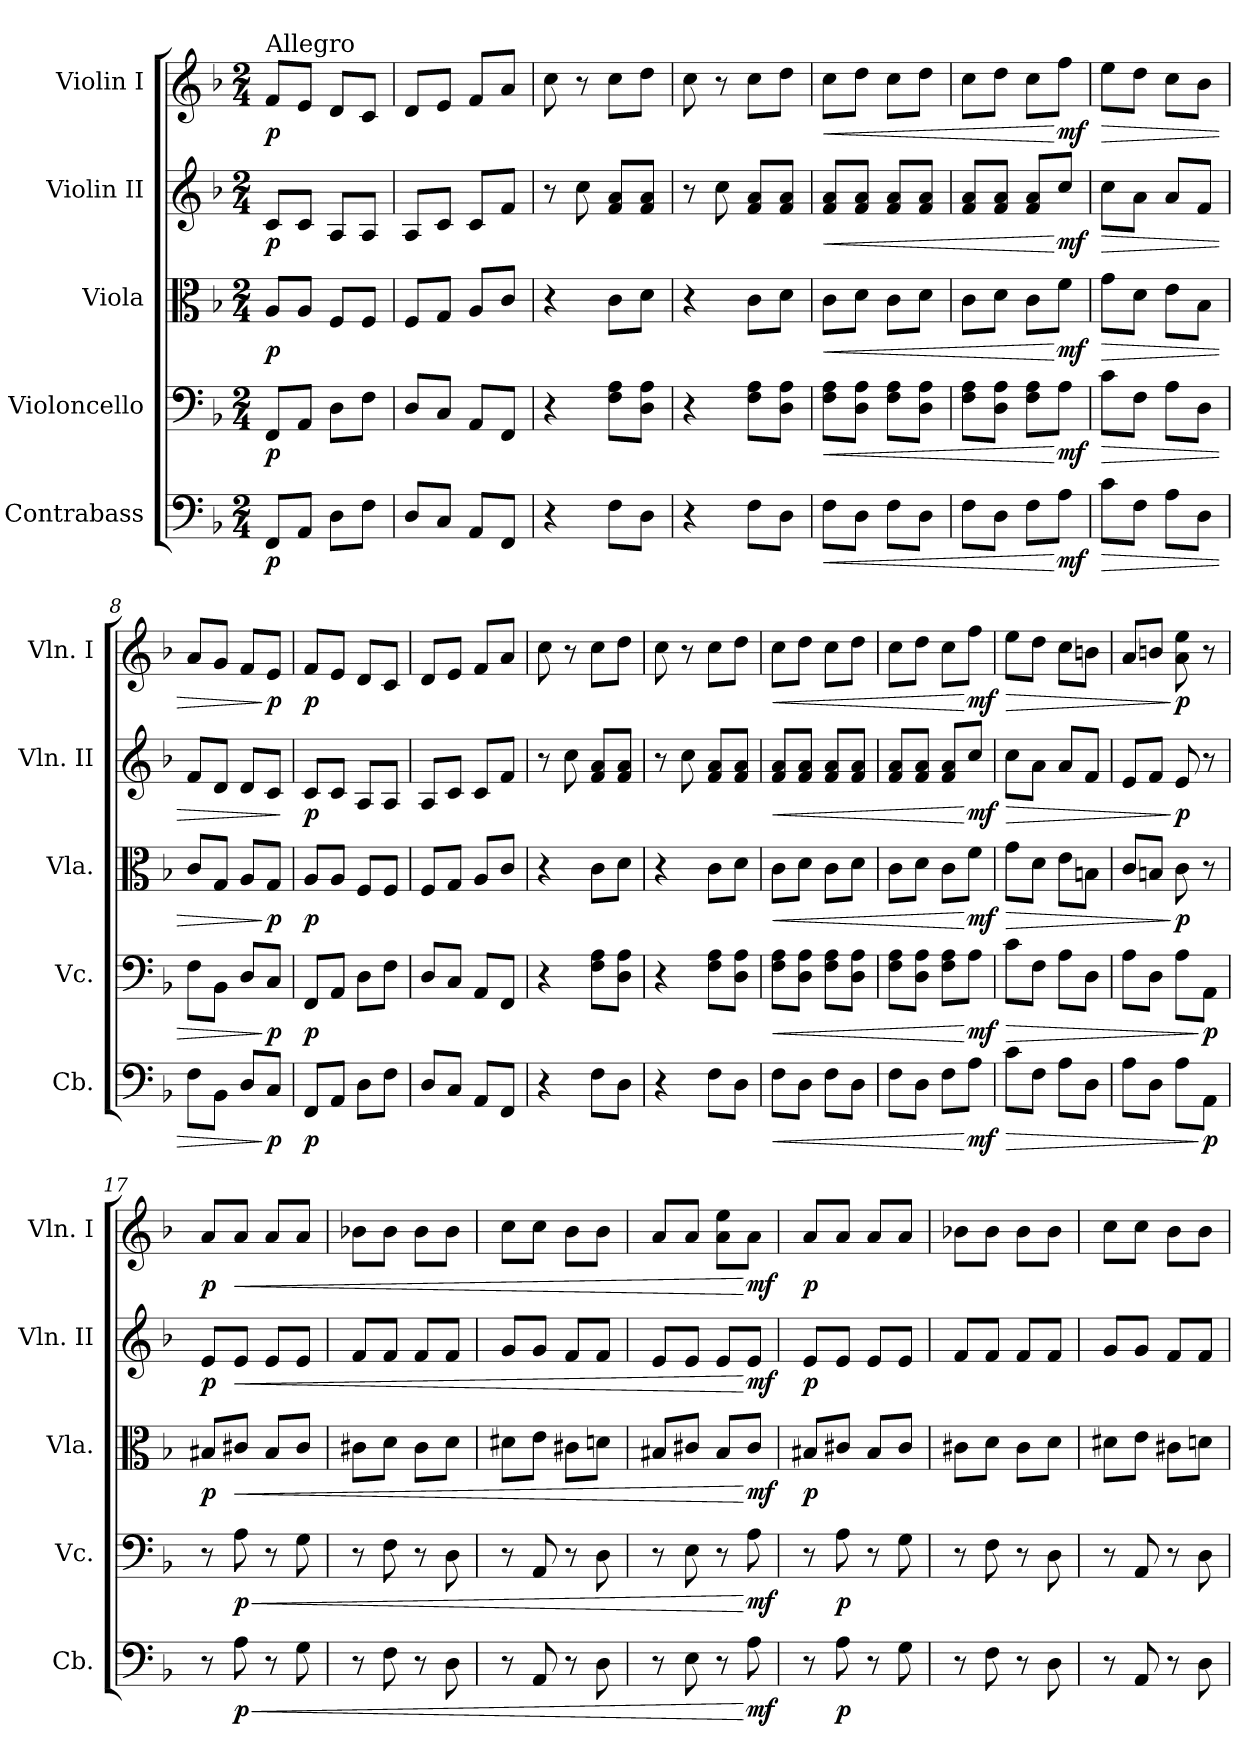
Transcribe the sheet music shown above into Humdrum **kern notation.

**kern	**dynam	**kern	**dynam	**kern	**dynam	**kern	**dynam	**kern	**dynam
*part5	*part5	*part4	*part4	*part3	*part3	*part2	*part2	*part1	*part1
*staff5	*staff5	*staff4	*staff4	*staff3	*staff3	*staff2	*staff2	*staff1	*staff1
*I"Contrabass	*	*I"Violoncello	*	*I"Viola	*	*I"Violin II	*	*I"Violin I	*
*I'Cb.	*	*I'Vc.	*	*I'Vla.	*	*I'Vln. II	*	*I'Vln. I	*
*clefF4	*	*clefF4	*	*clefC3	*	*clefG2	*	*clefG2	*
*ITrd7c12	*	*	*	*	*	*	*	*	*
*k[b-]	*	*k[b-]	*	*k[b-]	*	*k[b-]	*	*k[b-]	*
*M2/4	*	*M2/4	*	*M2/4	*	*M2/4	*	*M2/4	*
*MM144	*	*MM144	*	*MM144	*	*MM144	*	*MM144	*
=1	=1	=1	=1	=1	=1	=1	=1	=1	=1
!	!	!	!	!	!	!	!	!LO:TX:t=Allegro	!
!	!LO:DY:b	!	!LO:DY:b	!	!LO:DY:b	!	!LO:DY:b	!	!LO:DY:b
8FFF/L	p	8FF/L	p	8A/L	p	8c/L	p	8f/L	p
8AAA/J	.	8AA/J	.	8A/J	.	8c/J	.	8e/J	.
8DD\L	.	8D\L	.	8F/L	.	8A/L	.	8d/L	.
8FF\J	.	8F\J	.	8F/J	.	8A/J	.	8c/J	.
=2	=2	=2	=2	=2	=2	=2	=2	=2	=2
8DD/L	.	8D/L	.	8F/L	.	8A/L	.	8d/L	.
8CC/J	.	8C/J	.	8G/J	.	8c/J	.	8e/J	.
8AAA/L	.	8AA/L	.	8A/L	.	8c/L	.	8f/L	.
8FFF/J	.	8FF/J	.	8c/J	.	8f/J	.	8a/J	.
=3	=3	=3	=3	=3	=3	=3	=3	=3	=3
4r	.	4r	.	4r	.	8r	.	8cc\	.
.	.	.	.	.	.	8cc\	.	8r	.
8FF\L	.	8F\ 8A\L	.	8c\L	.	8f/ 8a/L	.	8cc\L	.
8DD\J	.	8D\ 8A\J	.	8d\J	.	8f/ 8a/J	.	8dd\J	.
=4	=4	=4	=4	=4	=4	=4	=4	=4	=4
4r	.	4r	.	4r	.	8r	.	8cc\	.
.	.	.	.	.	.	8cc\	.	8r	.
8FF\L	.	8F\ 8A\L	.	8c\L	.	8f/ 8a/L	.	8cc\L	.
8DD\J	.	8D\ 8A\J	.	8d\J	.	8f/ 8a/J	.	8dd\J	.
=5	=5	=5	=5	=5	=5	=5	=5	=5	=5
!	!LO:HP:b	!	!LO:HP:b	!	!LO:HP:b	!	!LO:HP:b	!	!LO:HP:b
8FF\L	<	8F\ 8A\L	<	8c\L	<	8f/ 8a/L	<	8cc\L	<
8DD\J	.	8D\ 8A\J	.	8d\J	.	8f/ 8a/J	.	8dd\J	.
8FF\L	.	8F\ 8A\L	.	8c\L	.	8f/ 8a/L	.	8cc\L	.
8DD\J	.	8D\ 8A\J	.	8d\J	.	8f/ 8a/J	.	8dd\J	.
=6	=6	=6	=6	=6	=6	=6	=6	=6	=6
8FF\L	.	8F\ 8A\L	.	8c\L	.	8f/ 8a/L	.	8cc\L	.
8DD\J	.	8D\ 8A\J	.	8d\J	.	8f/ 8a/J	.	8dd\J	.
8FF\L	.	8F\ 8A\L	.	8c\L	.	8f/ 8a/L	.	8cc\L	.
!	!LO:DY:n=1:b	!	!LO:DY:n=1:b	!	!LO:DY:n=1:b	!	!LO:DY:n=1:b	!	!LO:DY:n=1:b
8AA\J	[ mf	8A\J	[ mf	8f\J	[ mf	8cc/J	[ mf	8ff\J	[ mf
=7	=7	=7	=7	=7	=7	=7	=7	=7	=7
!	!LO:HP:b	!	!LO:HP:b	!	!LO:HP:b	!	!LO:HP:b	!	!LO:HP:b
8C\L	>	8c\L	>	8g\L	>	8cc\L	>	8ee\L	>
8FF\J	.	8F\J	.	8d\J	.	8a\J	.	8dd\J	.
8AA\L	.	8A\L	.	8e\L	.	8a/L	.	8cc\L	.
8DD\J	.	8D\J	.	8B-\J	.	8f/J	.	8b-\J	.
=8	=8	=8	=8	=8	=8	=8	=8	=8	=8
8FF\L	.	8F\L	.	8c/L	.	8f/L	.	8a/L	.
8BBB-\J	.	8BB-\J	.	8G/J	.	8d/J	.	8g/J	.
8DD/L	.	8D/L	.	8A/L	.	8d/L	.	8f/L	.
!	!LO:DY:n=1:b	!	!LO:DY:n=1:b	!	!LO:DY:n=1:b	!	!	!	!LO:DY:n=1:b
8CC/J	] p	8C/J	] p	8G/J	] p	8c/J	.	8e/J	] p
.	.	.	.	.	.	.	]	.	.
!!LO:LB:g=z
=9	=9	=9	=9	=9	=9	=9	=9	=9	=9
!	!LO:DY:b	!	!LO:DY:b	!	!LO:DY:b	!	!LO:DY:b	!	!LO:DY:b
8FFF/L	p	8FF/L	p	8A/L	p	8c/L	p	8f/L	p
8AAA/J	.	8AA/J	.	8A/J	.	8c/J	.	8e/J	.
8DD\L	.	8D\L	.	8F/L	.	8A/L	.	8d/L	.
8FF\J	.	8F\J	.	8F/J	.	8A/J	.	8c/J	.
=10	=10	=10	=10	=10	=10	=10	=10	=10	=10
8DD/L	.	8D/L	.	8F/L	.	8A/L	.	8d/L	.
8CC/J	.	8C/J	.	8G/J	.	8c/J	.	8e/J	.
8AAA/L	.	8AA/L	.	8A/L	.	8c/L	.	8f/L	.
8FFF/J	.	8FF/J	.	8c/J	.	8f/J	.	8a/J	.
=11	=11	=11	=11	=11	=11	=11	=11	=11	=11
4r	.	4r	.	4r	.	8r	.	8cc\	.
.	.	.	.	.	.	8cc\	.	8r	.
8FF\L	.	8F\ 8A\L	.	8c\L	.	8f/ 8a/L	.	8cc\L	.
8DD\J	.	8D\ 8A\J	.	8d\J	.	8f/ 8a/J	.	8dd\J	.
=12	=12	=12	=12	=12	=12	=12	=12	=12	=12
4r	.	4r	.	4r	.	8r	.	8cc\	.
.	.	.	.	.	.	8cc\	.	8r	.
8FF\L	.	8F\ 8A\L	.	8c\L	.	8f/ 8a/L	.	8cc\L	.
8DD\J	.	8D\ 8A\J	.	8d\J	.	8f/ 8a/J	.	8dd\J	.
=13	=13	=13	=13	=13	=13	=13	=13	=13	=13
!	!LO:HP:b	!	!LO:HP:b	!	!LO:HP:b	!	!LO:HP:b	!	!LO:HP:b
8FF\L	<	8F\ 8A\L	<	8c\L	<	8f/ 8a/L	<	8cc\L	<
8DD\J	.	8D\ 8A\J	.	8d\J	.	8f/ 8a/J	.	8dd\J	.
8FF\L	.	8F\ 8A\L	.	8c\L	.	8f/ 8a/L	.	8cc\L	.
8DD\J	.	8D\ 8A\J	.	8d\J	.	8f/ 8a/J	.	8dd\J	.
=14	=14	=14	=14	=14	=14	=14	=14	=14	=14
8FF\L	.	8F\ 8A\L	.	8c\L	.	8f/ 8a/L	.	8cc\L	.
8DD\J	.	8D\ 8A\J	.	8d\J	.	8f/ 8a/J	.	8dd\J	.
8FF\L	.	8F\ 8A\L	.	8c\L	.	8f/ 8a/L	.	8cc\L	.
!	!LO:DY:n=1:b	!	!LO:DY:n=1:b	!	!LO:DY:n=1:b	!	!LO:DY:n=1:b	!	!LO:DY:n=1:b
8AA\J	[ mf	8A\J	[ mf	8f\J	[ mf	8cc/J	[ mf	8ff\J	[ mf
=15	=15	=15	=15	=15	=15	=15	=15	=15	=15
!	!LO:HP:b	!	!LO:HP:b	!	!LO:HP:b	!	!LO:HP:b	!	!LO:HP:b
8C\L	>	8c\L	>	8g\L	>	8cc\L	>	8ee\L	>
8FF\J	.	8F\J	.	8d\J	.	8a\J	.	8dd\J	.
8AA\L	.	8A\L	.	8e\L	.	8a/L	.	8cc\L	.
8DD\J	.	8D\J	.	8Bn\J	.	8f/J	.	8bn\J	.
=16	=16	=16	=16	=16	=16	=16	=16	=16	=16
8AA\L	.	8A\L	.	8c/L	.	8e/L	.	8a/L	.
8DD\J	.	8D\J	.	8Bn/J	.	8f/J	.	8bn/J	.
!	!	!	!	!	!LO:DY:n=1:b	!	!LO:DY:n=1:b	!	!LO:DY:n=1:b
8AA\L	.	8A\L	.	8c\	] p	8e/	] p	8a\ 8ee\	] p
!	!LO:DY:n=1:b	!	!LO:DY:n=1:b	!	!	!	!	!	!
8AAA\J	] p	8AA\J	] p	8r	.	8r	.	8r	.
=17	=17	=17	=17	=17	=17	=17	=17	=17	=17
!	!	!	!	!	!LO:DY:b	!	!LO:DY:b	!	!LO:DY:b
8r	.	8r	.	8B#X/L	p	8e/L	p	8a/L	p
!	!LO:HP:b	!	!LO:HP:b	!	!LO:HP:b	!	!LO:HP:b	!	!LO:HP:b
!	!LO:DY:n=1:b	!	!LO:DY:n=1:b	!	!	!	!	!	!
8AA\	< p	8A\	< p	8c#X/J	<	8e/J	<	8a/J	<
8r	.	8r	.	8B#/L	.	8e/L	.	8a/L	.
8GG\	.	8G\	.	8c#/J	.	8e/J	.	8a/J	.
!!LO:PB:g=z
=18	=18	=18	=18	=18	=18	=18	=18	=18	=18
8r	.	8r	.	8c#X\L	.	8f/L	.	8b-X\L	.
8FF\	.	8F\	.	8d\J	.	8f/J	.	8b-\J	.
8r	.	8r	.	8c#\L	.	8f/L	.	8b-\L	.
8DD\	.	8D\	.	8d\J	.	8f/J	.	8b-\J	.
=19	=19	=19	=19	=19	=19	=19	=19	=19	=19
8r	.	8r	.	8d#X\L	.	8g/L	.	8cc\L	.
8AAA/	.	8AA/	.	8e\J	.	8g/J	.	8cc\J	.
8r	.	8r	.	8c#X\L	.	8f/L	.	8b-\L	.
8DD\	.	8D\	.	8dn\J	.	8f/J	.	8b-\J	.
=20	=20	=20	=20	=20	=20	=20	=20	=20	=20
8r	.	8r	.	8B#X/L	.	8e/L	.	8a/L	.
8EE\	.	8E\	.	8c#X/J	.	8e/J	.	8a/J	.
8r	.	8r	.	8B#/L	.	8e/L	.	8a\ 8ee\L	.
!	!LO:DY:n=1:b	!	!LO:DY:n=1:b	!	!LO:DY:n=1:b	!	!LO:DY:n=1:b	!	!LO:DY:n=1:b
8AA\	[ mf	8A\	[ mf	8c#/J	[ mf	8e/J	[ mf	8a\J	[ mf
=21	=21	=21	=21	=21	=21	=21	=21	=21	=21
!	!	!	!	!	!LO:DY:b	!	!LO:DY:b	!	!LO:DY:b
8r	.	8r	.	8B#X/L	p	8e/L	p	8a/L	p
!	!LO:DY:b	!	!LO:DY:b	!	!	!	!	!	!
8AA\	p	8A\	p	8c#X/J	.	8e/J	.	8a/J	.
8r	.	8r	.	8B#/L	.	8e/L	.	8a/L	.
8GG\	.	8G\	.	8c#/J	.	8e/J	.	8a/J	.
=22	=22	=22	=22	=22	=22	=22	=22	=22	=22
8r	.	8r	.	8c#X\L	.	8f/L	.	8b-X\L	.
8FF\	.	8F\	.	8d\J	.	8f/J	.	8b-\J	.
8r	.	8r	.	8c#\L	.	8f/L	.	8b-\L	.
8DD\	.	8D\	.	8d\J	.	8f/J	.	8b-\J	.
=23	=23	=23	=23	=23	=23	=23	=23	=23	=23
8r	.	8r	.	8d#X\L	.	8g/L	.	8cc\L	.
8AAA/	.	8AA/	.	8e\J	.	8g/J	.	8cc\J	.
8r	.	8r	.	8c#X\L	.	8f/L	.	8b-\L	.
8DD\	.	8D\	.	8dn\J	.	8f/J	.	8b-\J	.
=	=	=	=	=	=	=	=	=	=
*-	*-	*-	*-	*-	*-	*-	*-	*-	*-
